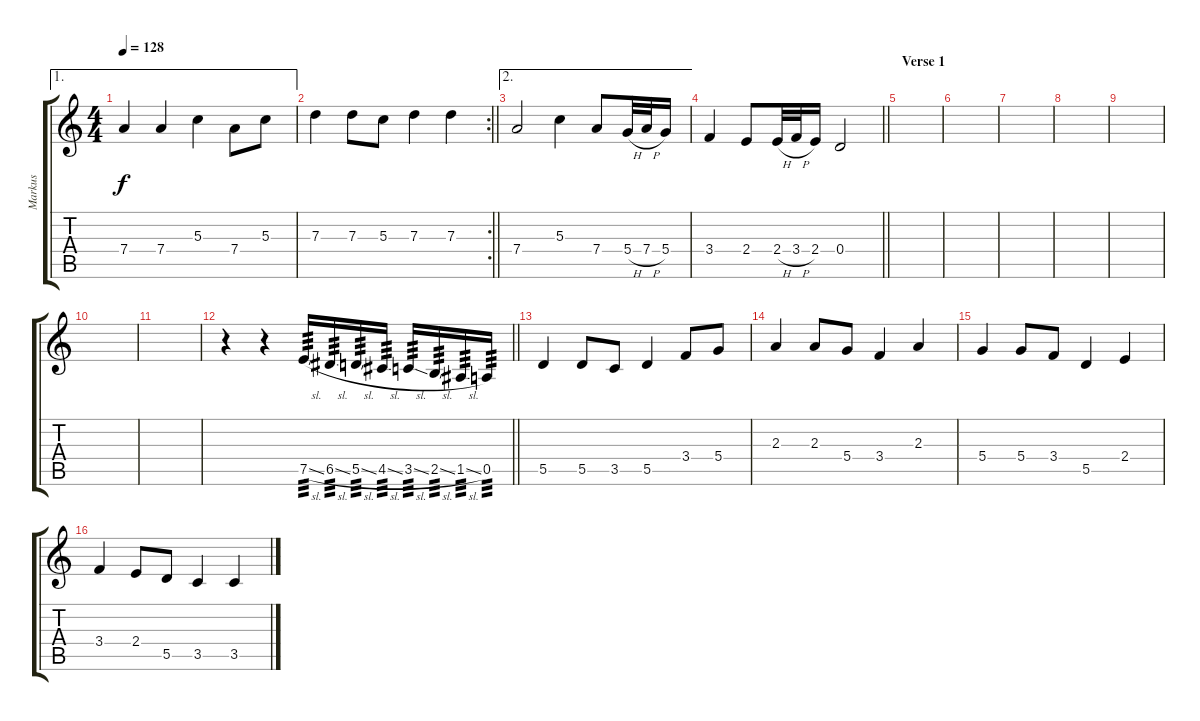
\track ("Markus" "Markus") {instrument distortionguitar}
\staff {score tabs}
\tuning (E4 B3 G3 D3 A2 E2) {hide}
\ae 1
\ts (4 4)
\tempo 128
\clef g2
\ks c
7.4.4{dy f} 7.4.4 5.3.4 7.4.8 5.3.8 |
\rc 2
\barLineRight lightlight
7.3.4 7.3.8 5.3.8 7.3.4 7.3.4 |
\ae 2
7.4.2 5.3.4 7.4.8 5.4{h}.32 7.4{h}.32 5.4.16 |
\barLineRight lightlight
3.4.4 2.4.8 2.4{h}.32 3.4{h}.32 2.4.16 0.4.2 |
\section ("" "Verse 1")
|
|
|
|
|
|
|
\barLineRight lightlight
r.4 r.4 7.5{sl}.16{tp 3} 6.5{sl}.16{tp 3} 5.5{sl}.16{tp 3} 4.5{sl}.16{tp 3} 3.5{sl}.16{tp 3} 2.5{sl}.16{tp 3} 1.5{sl}.16{tp 3} 0.5.16{tp 3} |
\section ("" "")
5.5.4 5.5.8 3.5.8 5.5.4 3.4.8 5.4.8 |
2.3.4 2.3.8 5.4.8 3.4.4 2.3.4 |
5.4.4 5.4.8 3.4.8 5.5.4 2.4.4 |
3.4.4 2.4.8 5.5.8 3.5.4 3.5.4
